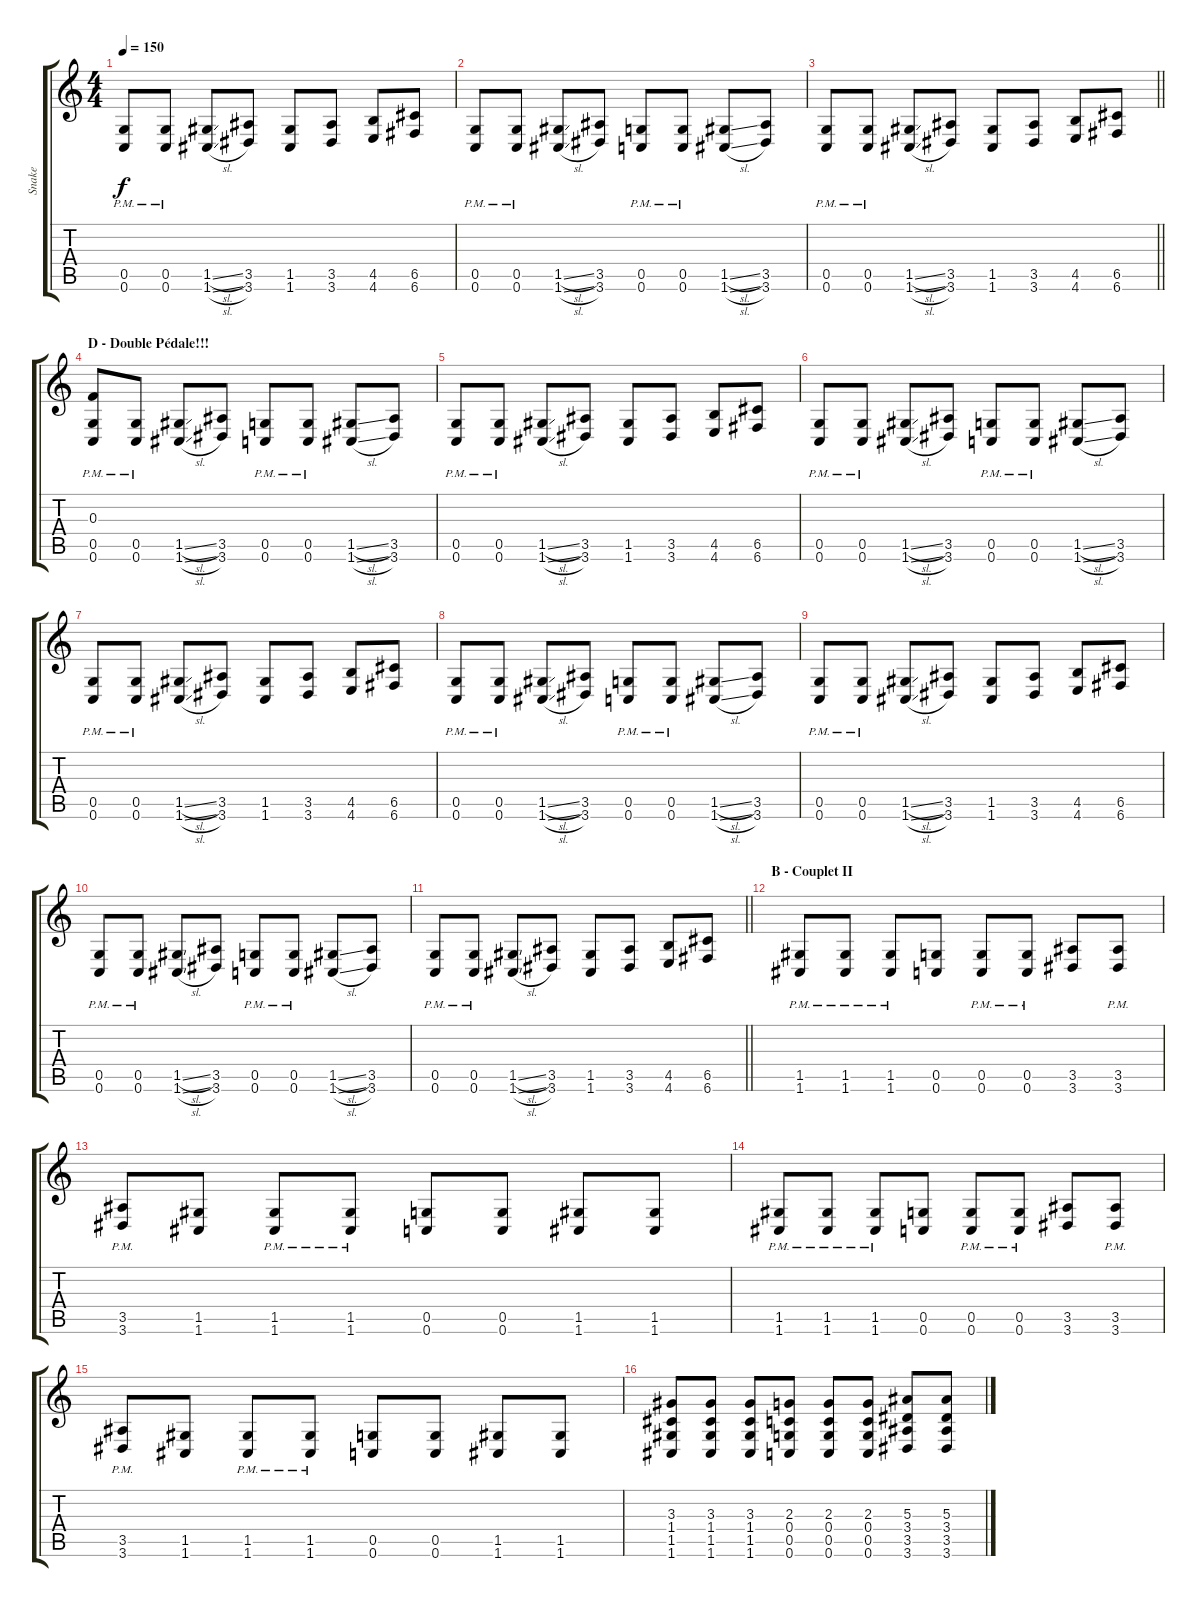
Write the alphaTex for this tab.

\track ("Snake" "Snake") {instrument distortionguitar}
\staff {score tabs}
\tuning (D4 A3 F3 C3 G2 C2) {hide}
\ts (4 4)
\tempo 150
\clef g2
\ks c
(0.5{pm} 0.6{pm}).8{dy f} (0.5{pm} 0.6{pm}).8 (1.5{sl} 1.6{sl}).8 (3.5 3.6).8 (1.5 1.6).8 (3.5 3.6).8 (4.5 4.6).8 (6.5 6.6).8 |
(0.5{pm} 0.6{pm}).8 (0.5{pm} 0.6{pm}).8 (1.5{sl} 1.6{sl}).8 (3.5 3.6).8 (0.5{pm} 0.6{pm}).8 (0.5{pm} 0.6{pm}).8 (1.5{sl} 1.6{sl}).8 (3.5 3.6).8 |
\barLineRight lightlight
(0.5{pm} 0.6{pm}).8 (0.5{pm} 0.6{pm}).8 (1.5{sl} 1.6{sl}).8 (3.5 3.6).8 (1.5 1.6).8 (3.5 3.6).8 (4.5 4.6).8 (6.5 6.6).8 |
\section ("" "D - Double Pédale!!!")
(0.3 0.5{pm} 0.6{pm}).8 (0.5{pm} 0.6{pm}).8 (1.5{sl} 1.6{sl}).8 (3.5 3.6).8 (0.5{pm} 0.6{pm}).8 (0.5{pm} 0.6{pm}).8 (1.5{sl} 1.6{sl}).8 (3.5 3.6).8 |
(0.5{pm} 0.6{pm}).8 (0.5{pm} 0.6{pm}).8 (1.5{sl} 1.6{sl}).8 (3.5 3.6).8 (1.5 1.6).8 (3.5 3.6).8 (4.5 4.6).8 (6.5 6.6).8 |
(0.5{pm} 0.6{pm}).8 (0.5{pm} 0.6{pm}).8 (1.5{sl} 1.6{sl}).8 (3.5 3.6).8 (0.5{pm} 0.6{pm}).8 (0.5{pm} 0.6{pm}).8 (1.5{sl} 1.6{sl}).8 (3.5 3.6).8 |
(0.5{pm} 0.6{pm}).8 (0.5{pm} 0.6{pm}).8 (1.5{sl} 1.6{sl}).8 (3.5 3.6).8 (1.5 1.6).8 (3.5 3.6).8 (4.5 4.6).8 (6.5 6.6).8 |
(0.5{pm} 0.6{pm}).8 (0.5{pm} 0.6{pm}).8 (1.5{sl} 1.6{sl}).8 (3.5 3.6).8 (0.5{pm} 0.6{pm}).8 (0.5{pm} 0.6{pm}).8 (1.5{sl} 1.6{sl}).8 (3.5 3.6).8 |
(0.5{pm} 0.6{pm}).8 (0.5{pm} 0.6{pm}).8 (1.5{sl} 1.6{sl}).8 (3.5 3.6).8 (1.5 1.6).8 (3.5 3.6).8 (4.5 4.6).8 (6.5 6.6).8 |
(0.5{pm} 0.6{pm}).8 (0.5{pm} 0.6{pm}).8 (1.5{sl} 1.6{sl}).8 (3.5 3.6).8 (0.5{pm} 0.6{pm}).8 (0.5{pm} 0.6{pm}).8 (1.5{sl} 1.6{sl}).8 (3.5 3.6).8 |
\barLineRight lightlight
(0.5{pm} 0.6{pm}).8 (0.5{pm} 0.6{pm}).8 (1.5{sl} 1.6{sl}).8 (3.5 3.6).8 (1.5 1.6).8 (3.5 3.6).8 (4.5 4.6).8 (6.5 6.6).8 |
\section ("" "B - Couplet II")
(1.5{pm} 1.6{pm}).8 (1.5{pm} 1.6{pm}).8 (1.5{pm} 1.6{pm}).8 (0.5 0.6).8 (0.5{pm} 0.6{pm}).8 (0.5{pm} 0.6{pm}).8 (3.5 3.6).8 (3.5{pm} 3.6{pm}).8 |
(3.5{pm} 3.6{pm}).8 (1.5 1.6).8 (1.5{pm} 1.6{pm}).8 (1.5{pm} 1.6{pm}).8 (0.5 0.6).8 (0.5 0.6).8 (1.5 1.6).8 (1.5 1.6).8 |
(1.5{pm} 1.6{pm}).8 (1.5{pm} 1.6{pm}).8 (1.5{pm} 1.6{pm}).8 (0.5 0.6).8 (0.5{pm} 0.6{pm}).8 (0.5{pm} 0.6{pm}).8 (3.5 3.6).8 (3.5{pm} 3.6{pm}).8 |
(3.5{pm} 3.6{pm}).8 (1.5 1.6).8 (1.5{pm} 1.6{pm}).8 (1.5{pm} 1.6{pm}).8 (0.5 0.6).8 (0.5 0.6).8 (1.5 1.6).8 (1.5 1.6).8 |
(3.3 1.4 1.5 1.6).8 (3.3 1.4 1.5 1.6).8 (3.3 1.4 1.5 1.6).8 (2.3 0.4 0.5 0.6).8 (2.3 0.4 0.5 0.6).8 (2.3 0.4 0.5 0.6).8 (5.3 3.4 3.5 3.6).8 (5.3 3.4 3.5 3.6).8
